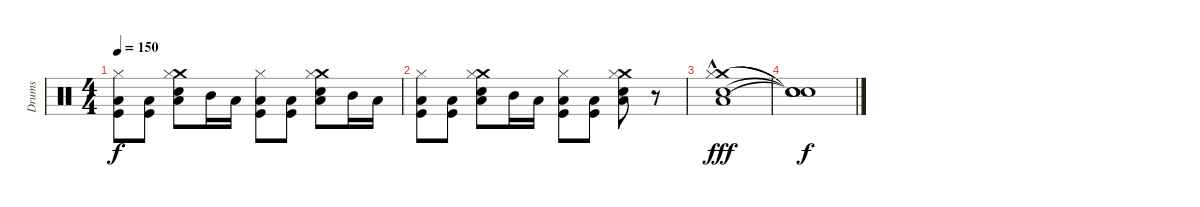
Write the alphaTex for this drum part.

\track ("Drums" "Drums") {instrument percussion}
\staff {score}
\articulation defaults
\ts (4 4)
\tempo 150
\clef neutral
\ks c
("Kick (hit)" "Low Tom (hit)" "Hi-Hat (closed)").8{dy f} ("Kick (hit)" "Low Tom (hit)").8 ("Low Tom (hit)" "Snare (hit) 2" "Crash medium (hit)" "Hi-Hat (closed)").8 "Mid Tom (hit)".16 "Low Tom (hit)".16 ("Kick (hit)" "Low Tom (hit)" "Hi-Hat (closed)").8 ("Kick (hit)" "Low Tom (hit)").8 ("Low Tom (hit)" "Snare (hit) 2" "Crash medium (hit)" "Hi-Hat (closed)").8 "Mid Tom (hit)".16 "Low Tom (hit)".16 |
("Kick (hit)" "Low Tom (hit)" "Hi-Hat (closed)").8 ("Kick (hit)" "Low Tom (hit)").8 ("Low Tom (hit)" "Snare (hit) 2" "Crash medium (hit)" "Hi-Hat (closed)").8 "Mid Tom (hit)".16 "Low Tom (hit)".16 ("Kick (hit)" "Low Tom (hit)" "Hi-Hat (closed)").8 ("Kick (hit)" "Low Tom (hit)").8 ("Low Tom (hit)" "Snare (hit) 2" "Crash medium (hit)" "Hi-Hat (closed)").8 r.8 |
("Low Tom (hit)" "Snare (hit) 2" "Crash medium (hit)" "Hi-Hat (closed)"{hac}).1{dy fff} |
("Snare (hit)"{t} "Snare (hit)"{t} "Snare (hit)"{t} "Snare (hit)"{t}).1{dy f}
